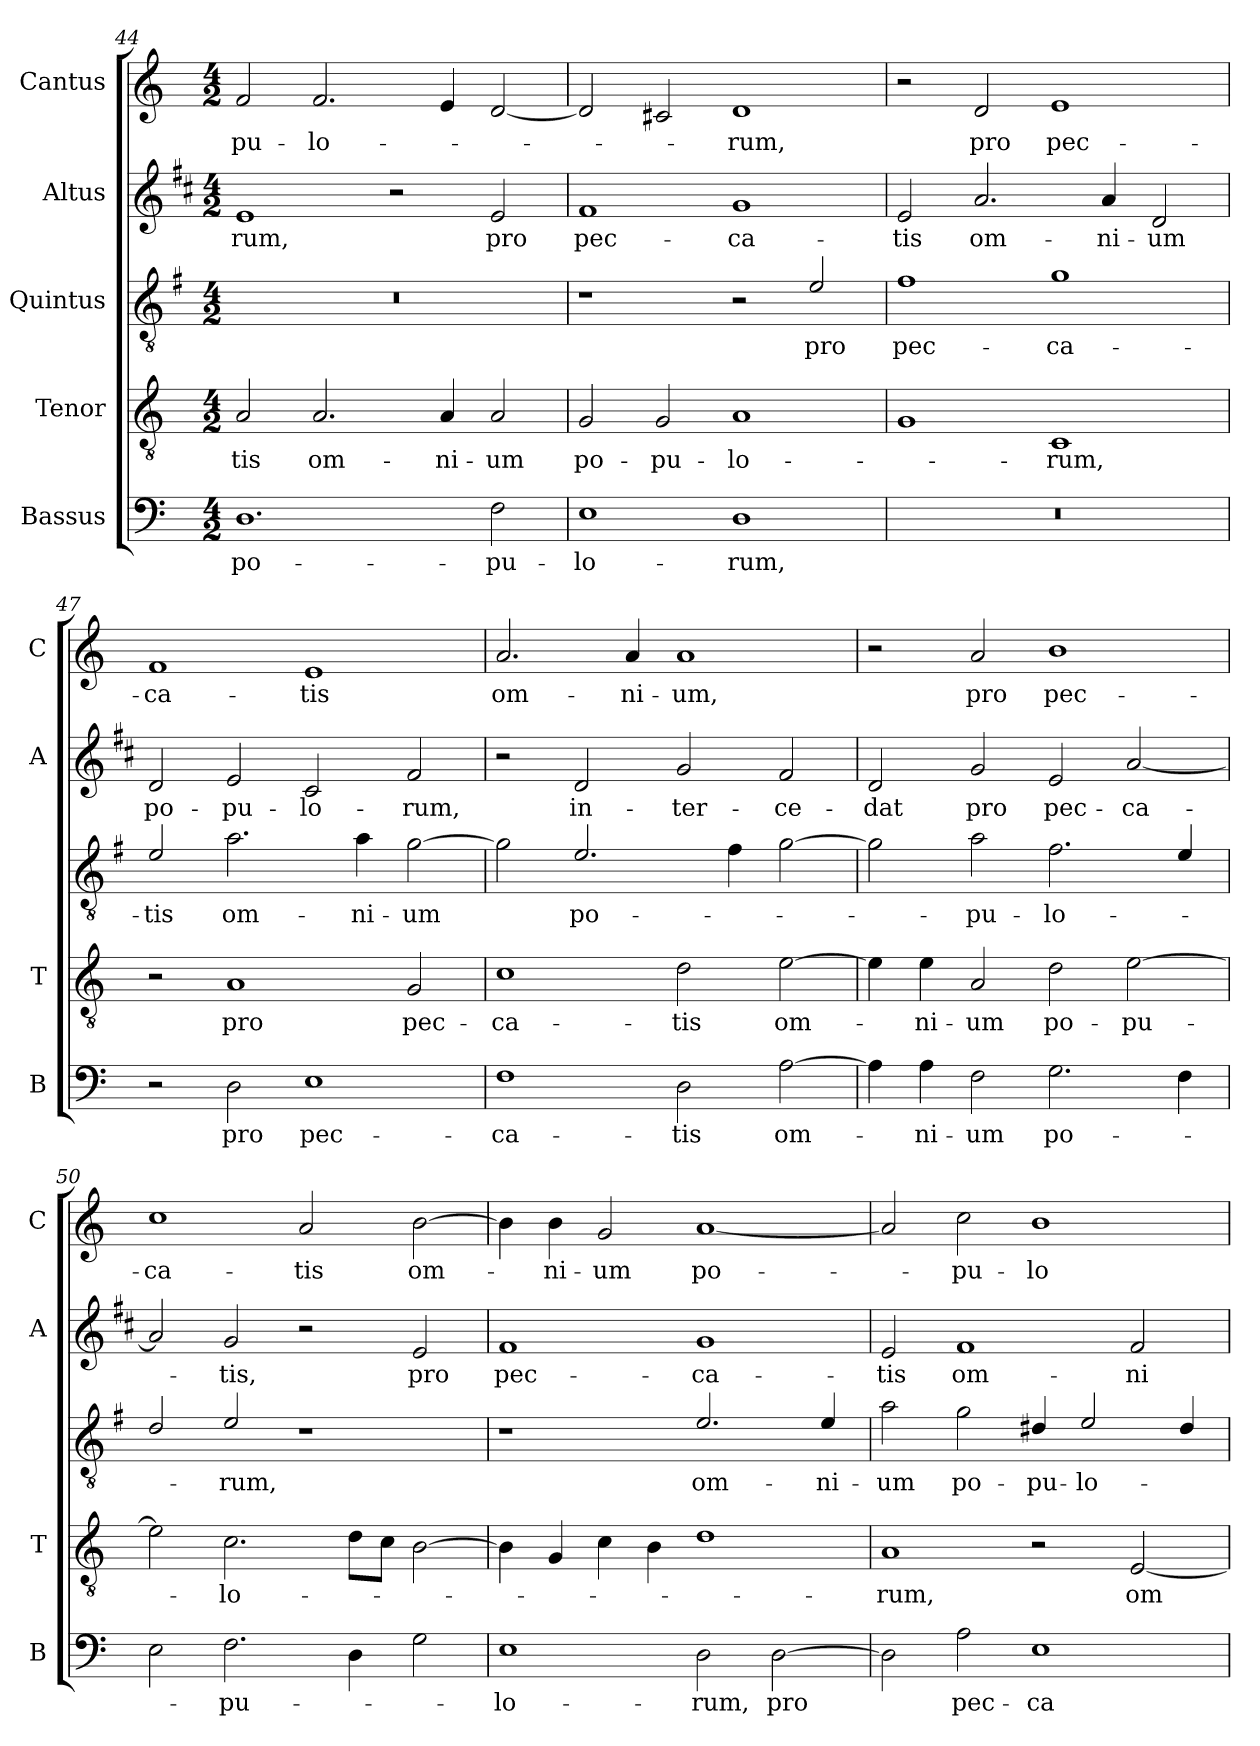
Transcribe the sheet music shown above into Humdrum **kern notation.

**kern	**text	**kern	**text	**kern	**text	**kern	**text	**kern	**text
*part5	*part5	*part4	*part4	*part3	*part3	*part2	*part2	*part1	*part1
*staff5	*staff5	*staff4	*staff4	*staff3	*staff3	*staff2	*staff2	*staff1	*staff1
*I"Bassus	*	*I"Tenor	*	*I"Quintus	*	*I"Altus	*	*I"Cantus	*
*I'B	*	*I'T	*	*	*	*I'A	*	*I'C	*
*clefF4	*	*clefGv2	*	*clefGv2	*	*clefG2	*	*clefG2	*
*	*	*	*	*ITrd4c7	*	*ITrd1c2	*	*	*
*k[]	*	*k[]	*	*k[]	*	*k[]	*	*k[]	*
*C:	*	*C:	*	*C:	*	*C:	*	*C:	*
*M4/2	*	*M4/2	*	*M4/2	*	*M4/2	*	*M4/2	*
=44	=44	=44	=44	=44	=44	=44	=44	=44	=44
!	!LO:LY:b	!	!LO:LY:b	!	!	!	!LO:LY:b	!	!LO:LY:b
1.D	po-	2A/	-tis	0r	.	1d	-rum,	2f/	-pu-
!	!	!	!LO:LY:b	!	!	!	!	!	!LO:LY:b
.	.	2.A/	om-	.	.	.	.	2.f/	-lo-
.	.	.	.	.	.	2r	.	.	.
!	!	!	!LO:LY:b	!	!	!	!	!	!
.	.	4A/	-ni-	.	.	.	.	4e/	.
!	!LO:LY:b	!	!LO:LY:b	!	!	!	!LO:LY:b	!	!
2F\	-pu-	2A/	-um	.	.	2d/	pro	[2d/	.
=45	=45	=45	=45	=45	=45	=45	=45	=45	=45
!	!LO:LY:b	!	!LO:LY:b	!	!	!	!LO:LY:b	!	!
1E	-lo-	2G/	po-	1r	.	1e	pec-	2d/]	.
!	!	!	!LO:LY:b	!	!	!	!	!	!
.	.	2G/	-pu-	.	.	.	.	2c#X/	.
!	!LO:LY:b	!	!LO:LY:b	!	!	!	!LO:LY:b	!	!LO:LY:b
1D	-rum,	1A	-lo-	2r	.	1f	-ca-	1d	-rum,
!	!	!	!	!	!LO:LY:b	!	!	!	!
.	.	.	.	2A/	pro	.	.	.	.
=46	=46	=46	=46	=46	=46	=46	=46	=46	=46
!	!	!	!	!	!LO:LY:b	!	!LO:LY:b	!	!
0r	.	1G	.	1B	pec-	2d/	-tis	2r	.
!	!	!	!	!	!	!	!LO:LY:b	!	!LO:LY:b
.	.	.	.	.	.	2.g/	om-	2d/	pro
!	!	!	!LO:LY:b	!	!LO:LY:b	!	!	!	!LO:LY:b
.	.	1C	-rum,	1c	-ca-	.	.	1e	pec-
!	!	!	!	!	!	!	!LO:LY:b	!	!
.	.	.	.	.	.	4g/	-ni-	.	.
!	!	!	!	!	!	!	!LO:LY:b	!	!
.	.	.	.	.	.	2c/	-um	.	.
=47	=47	=47	=47	=47	=47	=47	=47	=47	=47
!	!	!	!	!	!LO:LY:b	!	!LO:LY:b	!	!LO:LY:b
2r	.	2r	.	2A/	-tis	2c/	po-	1f	-ca-
!	!LO:LY:b	!	!LO:LY:b	!	!LO:LY:b	!	!LO:LY:b	!	!
2D\	pro	1A	pro	2.d\	om-	2d/	-pu-	.	.
!	!LO:LY:b	!	!	!	!	!	!LO:LY:b	!	!LO:LY:b
1E	pec-	.	.	.	.	2B/	-lo-	1e	-tis
!	!	!	!	!	!LO:LY:b	!	!	!	!
.	.	.	.	4d\	-ni-	.	.	.	.
!	!	!	!LO:LY:b	!	!LO:LY:b	!	!LO:LY:b	!	!
.	.	2G/	pec-	[2c\	-um	2e/	-rum,	.	.
=48	=48	=48	=48	=48	=48	=48	=48	=48	=48
!	!LO:LY:b	!	!LO:LY:b	!	!	!	!	!	!LO:LY:b
1F	-ca-	1c	-ca-	2c\]	.	2r	.	2.a/	om-
!	!	!	!	!	!LO:LY:b	!	!LO:LY:b	!	!
.	.	.	.	2.A/	po-	2c/	in-	.	.
!	!	!	!	!	!	!	!	!	!LO:LY:b
.	.	.	.	.	.	.	.	4a/	-ni-
!	!LO:LY:b	!	!LO:LY:b	!	!	!	!LO:LY:b	!	!LO:LY:b
2D\	-tis	2d\	-tis	.	.	2f/	-ter-	1a	-um,
.	.	.	.	4B\	.	.	.	.	.
!	!LO:LY:b	!	!LO:LY:b	!	!	!	!LO:LY:b	!	!
[2A\	om-	[2e\	om-	[2c\	.	2e/	-ce-	.	.
!!LO:LB:g=z
=49	=49	=49	=49	=49	=49	=49	=49	=49	=49
!	!	!	!	!	!	!	!LO:LY:b	!	!
4A\]	.	4e\]	.	2c\]	.	2c/	-dat	2r	.
!	!LO:LY:b	!	!LO:LY:b	!	!	!	!	!	!
4A\	-ni-	4e\	-ni-	.	.	.	.	.	.
!	!LO:LY:b	!	!LO:LY:b	!	!LO:LY:b	!	!LO:LY:b	!	!LO:LY:b
2F\	-um	2A/	-um	2d\	-pu-	2f/	pro	2a/	pro
!	!LO:LY:b	!	!LO:LY:b	!	!LO:LY:b	!	!LO:LY:b	!	!LO:LY:b
2.G\	po-	2d\	po-	2.B\	-lo-	2d/	pec-	1b	pec-
!	!	!	!LO:LY:b	!	!	!	!LO:LY:b	!	!
.	.	[2e\	-pu-	.	.	[2g/	-ca-	.	.
4F\	.	.	.	4A/	.	.	.	.	.
=50	=50	=50	=50	=50	=50	=50	=50	=50	=50
!	!	!	!	!	!	!	!	!	!LO:LY:b
2E\	.	2e\]	.	2G/	.	2g/]	.	1cc	-ca-
!	!LO:LY:b	!	!LO:LY:b	!	!LO:LY:b	!	!LO:LY:b	!	!
2.F\	-pu-	2.c\	-lo-	2A/	-rum,	2f/	-tis,	.	.
!	!	!	!	!	!	!	!	!	!LO:LY:b
.	.	.	.	1r	.	2r	.	2a/	-tis
4D\	.	8d\L	.	.	.	.	.	.	.
.	.	8c\J	.	.	.	.	.	.	.
!	!	!	!	!	!	!	!LO:LY:b	!	!LO:LY:b
2G\	.	[2B\	.	.	.	2d/	pro	[2b\	om-
=51	=51	=51	=51	=51	=51	=51	=51	=51	=51
!	!LO:LY:b	!	!	!	!	!	!LO:LY:b	!	!
1E	-lo-	4B\]	.	1r	.	1e	pec-	4b\]	.
!	!	!	!	!	!	!	!	!	!LO:LY:b
.	.	4G/	.	.	.	.	.	4b\	-ni-
!	!	!	!	!	!	!	!	!	!LO:LY:b
.	.	4c\	.	.	.	.	.	2g/	-um
.	.	4B\	.	.	.	.	.	.	.
!	!LO:LY:b	!	!	!	!LO:LY:b	!	!LO:LY:b	!	!LO:LY:b
2D\	-rum,	1d	.	2.A/	om-	1f	-ca-	[1a	po-
!	!LO:LY:b	!	!	!	!	!	!	!	!
[2D\	pro	.	.	.	.	.	.	.	.
!	!	!	!	!	!LO:LY:b	!	!	!	!
.	.	.	.	4A/	-ni-	.	.	.	.
=52	=52	=52	=52	=52	=52	=52	=52	=52	=52
!	!	!	!LO:LY:b	!	!LO:LY:b	!	!LO:LY:b	!	!
2D\]	.	1A	-rum,	2d\	-um	2d/	-tis	2a/]	.
!	!LO:LY:b	!	!	!	!LO:LY:b	!	!LO:LY:b	!	!LO:LY:b
2A\	pec-	.	.	2c\	po-	1e	om-	2cc\	-pu-
!	!LO:LY:b	!	!	!	!LO:LY:b	!	!	!	!LO:LY:b
1E	-ca-	2r	.	4G#X/	-pu-	.	.	1b	-lo-
!	!	!	!	!	!LO:LY:b	!	!	!	!
.	.	.	.	2A/	-lo-	.	.	.	.
!	!	!	!LO:LY:b	!	!	!	!LO:LY:b	!	!
.	.	[2E/	om-	.	.	2e/	-ni-	.	.
.	.	.	.	4G#/	.	.	.	.	.
=	=	=	=	=	=	=	=	=	=
*-	*-	*-	*-	*-	*-	*-	*-	*-	*-
